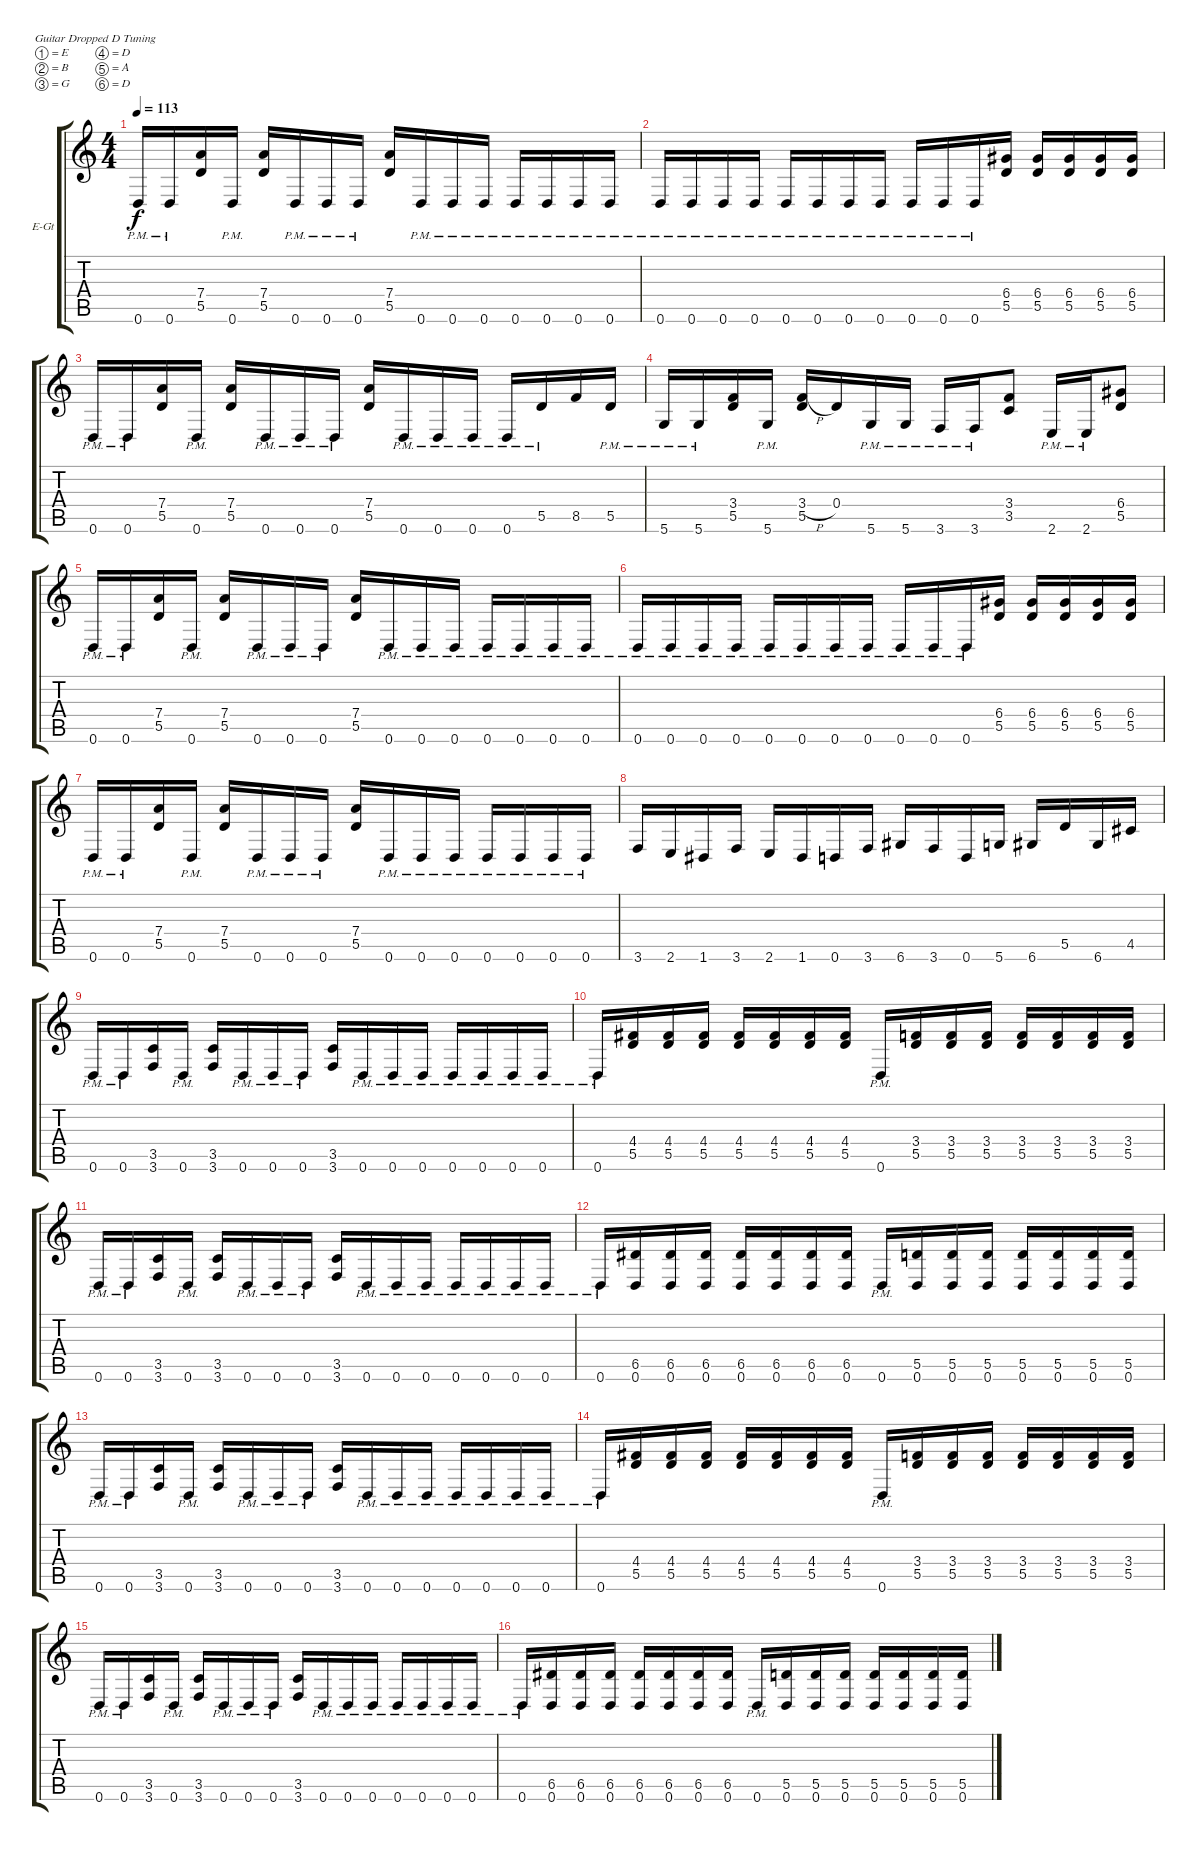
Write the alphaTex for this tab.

\bracketExtendMode groupsimilarinstruments
\firstSystemTrackNameOrientation horizontal
\otherSystemsTrackNameOrientation horizontal
\track ("Guitar" "E-Gt") {instrument distortionguitar}
\staff {score tabs}
\tuning (E4 B3 G3 D3 A2 D2)
\ts (4 4)
\tempo 113
\clef g2
\ks c
0.6{pm}.16{dy f} 0.6{pm}.16 (7.4 5.5).16 0.6{pm}.16 (7.4 5.5).16 0.6{pm}.16 0.6{pm}.16 0.6{pm}.16 (7.4 5.5).16 0.6{pm}.16 0.6{pm}.16 0.6{pm}.16 0.6{pm}.16 0.6{pm}.16 0.6{pm}.16 0.6{pm}.16 |
0.6{pm}.16 0.6{pm}.16 0.6{pm}.16 0.6{pm}.16 0.6{pm}.16 0.6{pm}.16 0.6{pm}.16 0.6{pm}.16 0.6{pm}.16 0.6{pm}.16 0.6{pm}.16 (6.4 5.5).16 (6.4 5.5).16 (6.4 5.5).16 (6.4 5.5).16 (6.4 5.5).16 |
0.6{pm}.16 0.6{pm}.16 (7.4 5.5).16 0.6{pm}.16 (7.4 5.5).16 0.6{pm}.16 0.6{pm}.16 0.6{pm}.16 (7.4 5.5).16 0.6{pm}.16 0.6{pm}.16 0.6{pm}.16 0.6{pm}.16 5.5{pm}.16 8.5.16 5.5{pm}.16 |
5.6{pm}.16 5.6{pm}.16 (3.4 5.5).16 5.6{pm}.16 (3.4{h} 5.5).16 0.4.16 5.6{pm}.16 5.6{pm}.16 3.6{pm}.16 3.6{pm}.16 (3.4 3.5).8 2.6{pm}.16 2.6{pm}.16 (6.4 5.5).8 |
0.6{pm}.16 0.6{pm}.16 (7.4 5.5).16 0.6{pm}.16 (7.4 5.5).16 0.6{pm}.16 0.6{pm}.16 0.6{pm}.16 (7.4 5.5).16 0.6{pm}.16 0.6{pm}.16 0.6{pm}.16 0.6{pm}.16 0.6{pm}.16 0.6{pm}.16 0.6{pm}.16 |
0.6{pm}.16 0.6{pm}.16 0.6{pm}.16 0.6{pm}.16 0.6{pm}.16 0.6{pm}.16 0.6{pm}.16 0.6{pm}.16 0.6{pm}.16 0.6{pm}.16 0.6{pm}.16 (6.4 5.5).16 (6.4 5.5).16 (6.4 5.5).16 (6.4 5.5).16 (6.4 5.5).16 |
0.6{pm}.16 0.6{pm}.16 (7.4 5.5).16 0.6{pm}.16 (7.4 5.5).16 0.6{pm}.16 0.6{pm}.16 0.6{pm}.16 (7.4 5.5).16 0.6{pm}.16 0.6{pm}.16 0.6{pm}.16 0.6{pm}.16 0.6{pm}.16 0.6{pm}.16 0.6{pm}.16 |
3.6.16 2.6.16 1.6.16 3.6.16 2.6.16 1.6.16 0.6.16 3.6.16 6.6.16 3.6.16 0.6.16 5.6.16 6.6.16 5.5.16 6.6.16 4.5.16 |
0.6{pm}.16 0.6{pm}.16 (3.5 3.6).16 0.6{pm}.16 (3.5 3.6).16 0.6{pm}.16 0.6{pm}.16 0.6{pm}.16 (3.5 3.6).16 0.6{pm}.16 0.6{pm}.16 0.6{pm}.16 0.6{pm}.16 0.6{pm}.16 0.6{pm}.16 0.6{pm}.16 |
0.6{pm}.16 (4.4 5.5).16 (4.4 5.5).16 (4.4 5.5).16 (4.4 5.5).16 (4.4 5.5).16 (4.4 5.5).16 (4.4 5.5).16 0.6{pm}.16 (3.4 5.5).16 (3.4 5.5).16 (3.4 5.5).16 (3.4 5.5).16 (3.4 5.5).16 (3.4 5.5).16 (3.4 5.5).16 |
0.6{pm}.16 0.6{pm}.16 (3.5 3.6).16 0.6{pm}.16 (3.5 3.6).16 0.6{pm}.16 0.6{pm}.16 0.6{pm}.16 (3.5 3.6).16 0.6{pm}.16 0.6{pm}.16 0.6{pm}.16 0.6{pm}.16 0.6{pm}.16 0.6{pm}.16 0.6{pm}.16 |
0.6{pm}.16 (6.5 0.6).16 (6.5 0.6).16 (6.5 0.6).16 (6.5 0.6).16 (6.5 0.6).16 (6.5 0.6).16 (6.5 0.6).16 0.6{pm}.16 (5.5 0.6).16 (5.5 0.6).16 (5.5 0.6).16 (5.5 0.6).16 (5.5 0.6).16 (5.5 0.6).16 (5.5 0.6).16 |
0.6{pm}.16 0.6{pm}.16 (3.5 3.6).16 0.6{pm}.16 (3.5 3.6).16 0.6{pm}.16 0.6{pm}.16 0.6{pm}.16 (3.5 3.6).16 0.6{pm}.16 0.6{pm}.16 0.6{pm}.16 0.6{pm}.16 0.6{pm}.16 0.6{pm}.16 0.6{pm}.16 |
0.6{pm}.16 (4.4 5.5).16 (4.4 5.5).16 (4.4 5.5).16 (4.4 5.5).16 (4.4 5.5).16 (4.4 5.5).16 (4.4 5.5).16 0.6{pm}.16 (3.4 5.5).16 (3.4 5.5).16 (3.4 5.5).16 (3.4 5.5).16 (3.4 5.5).16 (3.4 5.5).16 (3.4 5.5).16 |
0.6{pm}.16 0.6{pm}.16 (3.5 3.6).16 0.6{pm}.16 (3.5 3.6).16 0.6{pm}.16 0.6{pm}.16 0.6{pm}.16 (3.5 3.6).16 0.6{pm}.16 0.6{pm}.16 0.6{pm}.16 0.6{pm}.16 0.6{pm}.16 0.6{pm}.16 0.6{pm}.16 |
0.6{pm}.16 (6.5 0.6).16 (6.5 0.6).16 (6.5 0.6).16 (6.5 0.6).16 (6.5 0.6).16 (6.5 0.6).16 (6.5 0.6).16 0.6{pm}.16 (5.5 0.6).16 (5.5 0.6).16 (5.5 0.6).16 (5.5 0.6).16 (5.5 0.6).16 (5.5 0.6).16 (5.5 0.6).16
